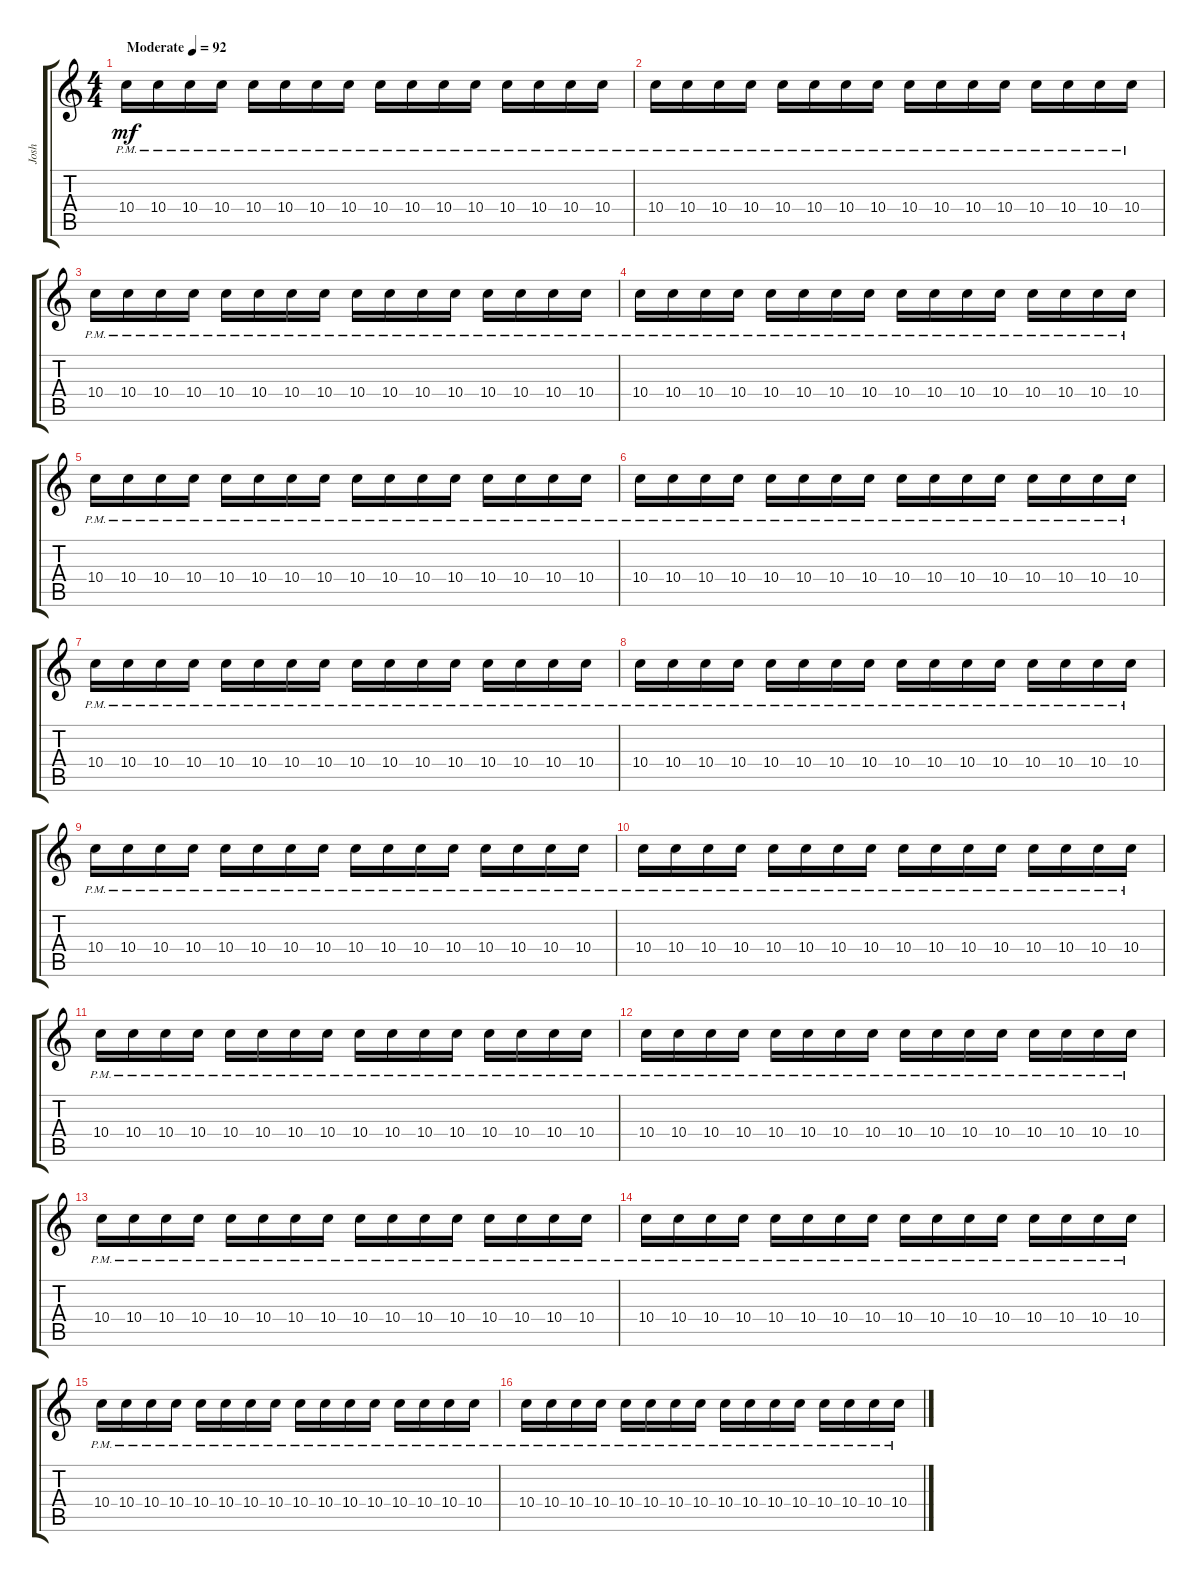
\track ("Josh" "Josh") {instrument electricguitarclean}
\staff {score tabs}
\tuning (E4 B3 G3 D3 A2 E2) {hide}
\ts (4 4)
\tempo (92 "Moderate")
\clef g2
\ks c
10.4{pm}.16{dy mf instrument electricguitarclean} 10.4{pm}.16 10.4{pm}.16 10.4{pm}.16 10.4{pm}.16 10.4{pm}.16 10.4{pm}.16 10.4{pm}.16 10.4{pm}.16 10.4{pm}.16 10.4{pm}.16 10.4{pm}.16 10.4{pm}.16 10.4{pm}.16 10.4{pm}.16 10.4{pm}.16 |
10.4{pm}.16 10.4{pm}.16 10.4{pm}.16 10.4{pm}.16 10.4{pm}.16 10.4{pm}.16 10.4{pm}.16 10.4{pm}.16 10.4{pm}.16 10.4{pm}.16 10.4{pm}.16 10.4{pm}.16 10.4{pm}.16 10.4{pm}.16 10.4{pm}.16 10.4{pm}.16 |
10.4{pm}.16 10.4{pm}.16 10.4{pm}.16 10.4{pm}.16 10.4{pm}.16 10.4{pm}.16 10.4{pm}.16 10.4{pm}.16 10.4{pm}.16 10.4{pm}.16 10.4{pm}.16 10.4{pm}.16 10.4{pm}.16 10.4{pm}.16 10.4{pm}.16 10.4{pm}.16 |
10.4{pm}.16 10.4{pm}.16 10.4{pm}.16 10.4{pm}.16 10.4{pm}.16 10.4{pm}.16 10.4{pm}.16 10.4{pm}.16 10.4{pm}.16 10.4{pm}.16 10.4{pm}.16 10.4{pm}.16 10.4{pm}.16 10.4{pm}.16 10.4{pm}.16 10.4{pm}.16 |
10.4{pm}.16 10.4{pm}.16 10.4{pm}.16 10.4{pm}.16 10.4{pm}.16 10.4{pm}.16 10.4{pm}.16 10.4{pm}.16 10.4{pm}.16 10.4{pm}.16 10.4{pm}.16 10.4{pm}.16 10.4{pm}.16 10.4{pm}.16 10.4{pm}.16 10.4{pm}.16 |
10.4{pm}.16 10.4{pm}.16 10.4{pm}.16 10.4{pm}.16 10.4{pm}.16 10.4{pm}.16 10.4{pm}.16 10.4{pm}.16 10.4{pm}.16 10.4{pm}.16 10.4{pm}.16 10.4{pm}.16 10.4{pm}.16 10.4{pm}.16 10.4{pm}.16 10.4{pm}.16 |
10.4{pm}.16 10.4{pm}.16 10.4{pm}.16 10.4{pm}.16 10.4{pm}.16 10.4{pm}.16 10.4{pm}.16 10.4{pm}.16 10.4{pm}.16 10.4{pm}.16 10.4{pm}.16 10.4{pm}.16 10.4{pm}.16 10.4{pm}.16 10.4{pm}.16 10.4{pm}.16 |
10.4{pm}.16 10.4{pm}.16 10.4{pm}.16 10.4{pm}.16 10.4{pm}.16 10.4{pm}.16 10.4{pm}.16 10.4{pm}.16 10.4{pm}.16 10.4{pm}.16 10.4{pm}.16 10.4{pm}.16 10.4{pm}.16 10.4{pm}.16 10.4{pm}.16 10.4{pm}.16 |
10.4{pm}.16 10.4{pm}.16 10.4{pm}.16 10.4{pm}.16 10.4{pm}.16 10.4{pm}.16 10.4{pm}.16 10.4{pm}.16 10.4{pm}.16 10.4{pm}.16 10.4{pm}.16 10.4{pm}.16 10.4{pm}.16 10.4{pm}.16 10.4{pm}.16 10.4{pm}.16 |
10.4{pm}.16 10.4{pm}.16 10.4{pm}.16 10.4{pm}.16 10.4{pm}.16 10.4{pm}.16 10.4{pm}.16 10.4{pm}.16 10.4{pm}.16 10.4{pm}.16 10.4{pm}.16 10.4{pm}.16 10.4{pm}.16 10.4{pm}.16 10.4{pm}.16 10.4{pm}.16 |
10.4{pm}.16 10.4{pm}.16 10.4{pm}.16 10.4{pm}.16 10.4{pm}.16 10.4{pm}.16 10.4{pm}.16 10.4{pm}.16 10.4{pm}.16 10.4{pm}.16 10.4{pm}.16 10.4{pm}.16 10.4{pm}.16 10.4{pm}.16 10.4{pm}.16 10.4{pm}.16 |
10.4{pm}.16 10.4{pm}.16 10.4{pm}.16 10.4{pm}.16 10.4{pm}.16 10.4{pm}.16 10.4{pm}.16 10.4{pm}.16 10.4{pm}.16 10.4{pm}.16 10.4{pm}.16 10.4{pm}.16 10.4{pm}.16 10.4{pm}.16 10.4{pm}.16 10.4{pm}.16 |
10.4{pm}.16 10.4{pm}.16 10.4{pm}.16 10.4{pm}.16 10.4{pm}.16 10.4{pm}.16 10.4{pm}.16 10.4{pm}.16 10.4{pm}.16 10.4{pm}.16 10.4{pm}.16 10.4{pm}.16 10.4{pm}.16 10.4{pm}.16 10.4{pm}.16 10.4{pm}.16 |
10.4{pm}.16 10.4{pm}.16 10.4{pm}.16 10.4{pm}.16 10.4{pm}.16 10.4{pm}.16 10.4{pm}.16 10.4{pm}.16 10.4{pm}.16 10.4{pm}.16 10.4{pm}.16 10.4{pm}.16 10.4{pm}.16 10.4{pm}.16 10.4{pm}.16 10.4{pm}.16 |
10.4{pm}.16 10.4{pm}.16 10.4{pm}.16 10.4{pm}.16 10.4{pm}.16 10.4{pm}.16 10.4{pm}.16 10.4{pm}.16 10.4{pm}.16 10.4{pm}.16 10.4{pm}.16 10.4{pm}.16 10.4{pm}.16 10.4{pm}.16 10.4{pm}.16 10.4{pm}.16 |
10.4{pm}.16 10.4{pm}.16 10.4{pm}.16 10.4{pm}.16 10.4{pm}.16 10.4{pm}.16 10.4{pm}.16 10.4{pm}.16 10.4{pm}.16 10.4{pm}.16 10.4{pm}.16 10.4{pm}.16 10.4{pm}.16 10.4{pm}.16 10.4{pm}.16 10.4{pm}.16
